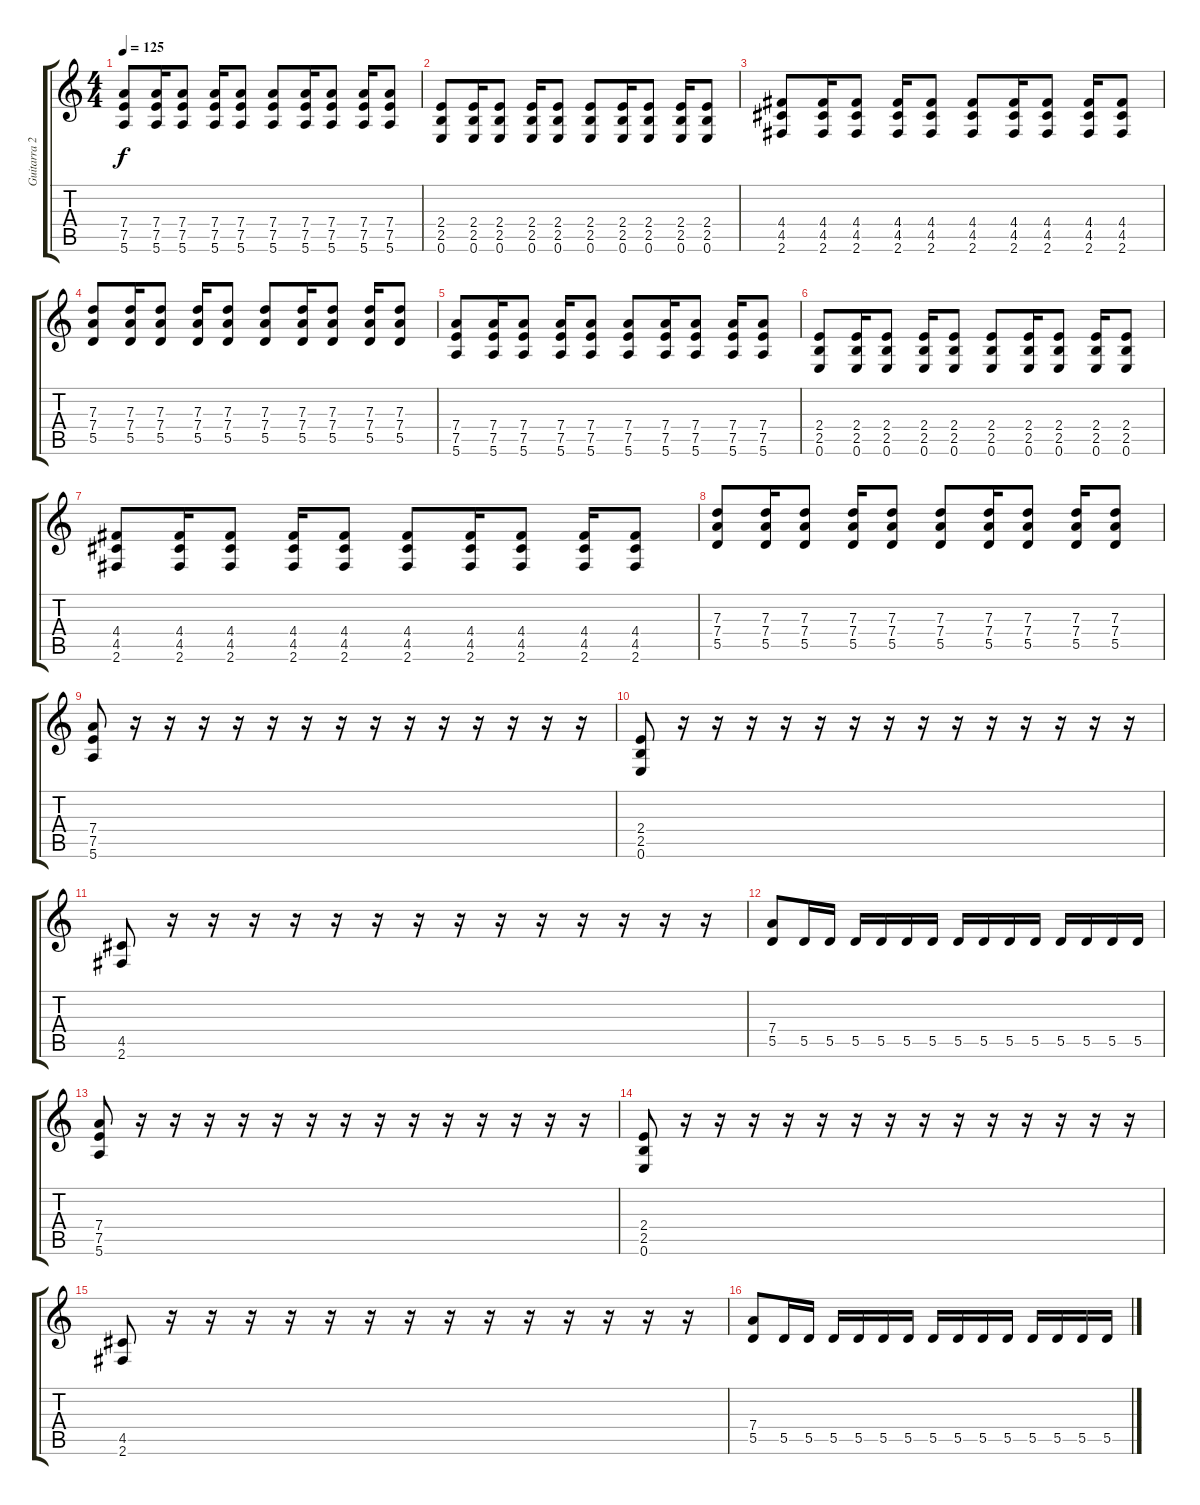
\track ("Guitarra 2" "Guitarra 2") {instrument distortionguitar}
\staff {score tabs}
\tuning (E4 B3 G3 D3 A2 E2) {hide}
\ts (4 4)
\tempo 125
\clef g2
\ks c
(7.4 7.5 5.6).8{dy f} (7.4 7.5 5.6).16 (7.4 7.5 5.6).8 (7.4 7.5 5.6).16 (7.4 7.5 5.6).8 (7.4 7.5 5.6).8 (7.4 7.5 5.6).16 (7.4 7.5 5.6).8 (7.4 7.5 5.6).16 (7.4 7.5 5.6).8 |
(2.4 2.5 0.6).8 (2.4 2.5 0.6).16 (2.4 2.5 0.6).8 (2.4 2.5 0.6).16 (2.4 2.5 0.6).8 (2.4 2.5 0.6).8 (2.4 2.5 0.6).16 (2.4 2.5 0.6).8 (2.4 2.5 0.6).16 (2.4 2.5 0.6).8 |
(4.4 4.5 2.6).8 (4.4 4.5 2.6).16 (4.4 4.5 2.6).8 (4.4 4.5 2.6).16 (4.4 4.5 2.6).8 (4.4 4.5 2.6).8 (4.4 4.5 2.6).16 (4.4 4.5 2.6).8 (4.4 4.5 2.6).16 (4.4 4.5 2.6).8 |
(7.3 7.4 5.5).8 (7.3 7.4 5.5).16 (7.3 7.4 5.5).8 (7.3 7.4 5.5).16 (7.3 7.4 5.5).8 (7.3 7.4 5.5).8 (7.3 7.4 5.5).16 (7.3 7.4 5.5).8 (7.3 7.4 5.5).16 (7.3 7.4 5.5).8 |
(7.4 7.5 5.6).8 (7.4 7.5 5.6).16 (7.4 7.5 5.6).8 (7.4 7.5 5.6).16 (7.4 7.5 5.6).8 (7.4 7.5 5.6).8 (7.4 7.5 5.6).16 (7.4 7.5 5.6).8 (7.4 7.5 5.6).16 (7.4 7.5 5.6).8 |
(2.4 2.5 0.6).8 (2.4 2.5 0.6).16 (2.4 2.5 0.6).8 (2.4 2.5 0.6).16 (2.4 2.5 0.6).8 (2.4 2.5 0.6).8 (2.4 2.5 0.6).16 (2.4 2.5 0.6).8 (2.4 2.5 0.6).16 (2.4 2.5 0.6).8 |
(4.4 4.5 2.6).8 (4.4 4.5 2.6).16 (4.4 4.5 2.6).8 (4.4 4.5 2.6).16 (4.4 4.5 2.6).8 (4.4 4.5 2.6).8 (4.4 4.5 2.6).16 (4.4 4.5 2.6).8 (4.4 4.5 2.6).16 (4.4 4.5 2.6).8 |
(7.3 7.4 5.5).8 (7.3 7.4 5.5).16 (7.3 7.4 5.5).8 (7.3 7.4 5.5).16 (7.3 7.4 5.5).8 (7.3 7.4 5.5).8 (7.3 7.4 5.5).16 (7.3 7.4 5.5).8 (7.3 7.4 5.5).16 (7.3 7.4 5.5).8 |
(7.4 7.5 5.6).8 r.16 r.16 r.16 r.16 r.16 r.16 r.16 r.16 r.16 r.16 r.16 r.16 r.16 r.16 |
(2.4 2.5 0.6).8 r.16 r.16 r.16 r.16 r.16 r.16 r.16 r.16 r.16 r.16 r.16 r.16 r.16 r.16 |
(4.5 2.6).8 r.16 r.16 r.16 r.16 r.16 r.16 r.16 r.16 r.16 r.16 r.16 r.16 r.16 r.16 |
(7.4 5.5).8 5.5.16 5.5.16 5.5.16 5.5.16 5.5.16 5.5.16 5.5.16 5.5.16 5.5.16 5.5.16 5.5.16 5.5.16 5.5.16 5.5.16 |
(7.4 7.5 5.6).8 r.16 r.16 r.16 r.16 r.16 r.16 r.16 r.16 r.16 r.16 r.16 r.16 r.16 r.16 |
(2.4 2.5 0.6).8 r.16 r.16 r.16 r.16 r.16 r.16 r.16 r.16 r.16 r.16 r.16 r.16 r.16 r.16 |
(4.5 2.6).8 r.16 r.16 r.16 r.16 r.16 r.16 r.16 r.16 r.16 r.16 r.16 r.16 r.16 r.16 |
(7.4 5.5).8 5.5.16 5.5.16 5.5.16 5.5.16 5.5.16 5.5.16 5.5.16 5.5.16 5.5.16 5.5.16 5.5.16 5.5.16 5.5.16 5.5.16
